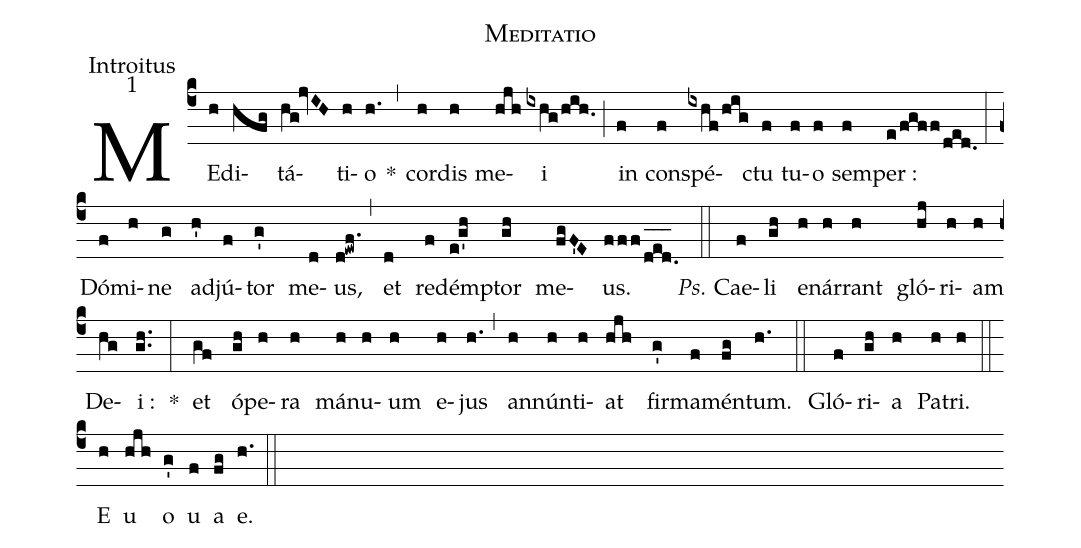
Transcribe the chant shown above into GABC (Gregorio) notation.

name:Meditatio;
office-part:Introitus;
mode:1;
%%
(c4) ME(h)di(hfg)tá(hg!jvIH)ti(h)o(h.) *(,) cor(h)dis(h) me(hjh)i(ixhg/hih.) (;) in(f) con(f)spé(ixhf/hig)ctu(f) tu(f)o(f) sem(f)per :(e/fgff/ded.) (:) Dó(f)mi(h)ne(g) ad(h')jú(f)tor(g') me(d)us,(d!ewf.) (,) et(d) red(f)ém(e!g'h)ptor(gh) me(fgF'E)us.(fff/d_[oh:h]e_[oh:h]d._[oh:h]) (::) <i>Ps.</i> Cae(f)li(gh) e(h)nár(h)rant(h) gló(hj)ri(h)am(h) De(hg)i :(gh..) *(:) et(gf) ó(gh)pe(h)ra(h) má(h)nu(h)um(h) e(h)jus(h.) (,) an(h)nún(h)ti(h)at(hjh) fir(g')ma(f)mén(fg)tum.(h.) (::) Gló(f)ri(gh)a(h) Pa(h)tri.(h) (::) <eu>E(h) u(hjh) o(g') u(f) a(fg) e.</eu>(h.) (::)
